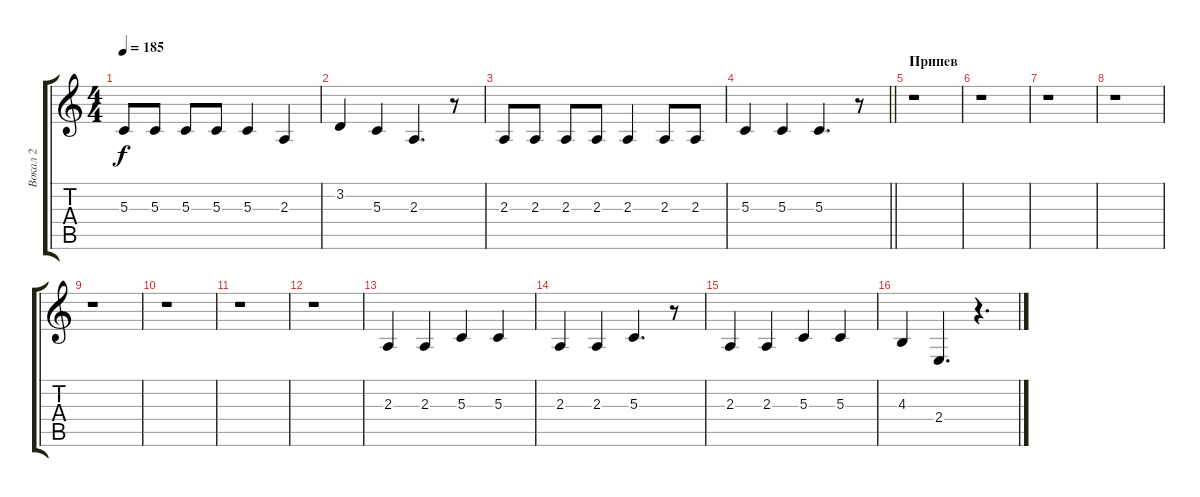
\track ("Вокал 2" "Вокал 2") {instrument tenorsax}
\staff {score tabs}
\tuning (E4 B3 G3 D3 A2 E2) {hide}
\ts (4 4)
\tempo 185
\clef g2
\ks c
5.3.8{dy f} 5.3.8 5.3.8 5.3.8 5.3.4 2.3.4 |
3.2.4 5.3.4 2.3.4{d} r.8 |
2.3.8 2.3.8 2.3.8 2.3.8 2.3.4 2.3.8 2.3.8 |
\barLineRight lightlight
5.3.4 5.3.4 5.3.4{d} r.8 |
\section ("" "Припев")
r.1 |
r.1 |
r.1 |
r.1 |
r.1 |
r.1 |
r.1 |
r.1 |
2.3.4{volume 12 balance 0} 2.3.4 5.3.4 5.3.4 |
2.3.4 2.3.4 5.3.4{d} r.8 |
2.3.4 2.3.4 5.3.4 5.3.4 |
4.3.4 2.4.4{d} r.4{d}
